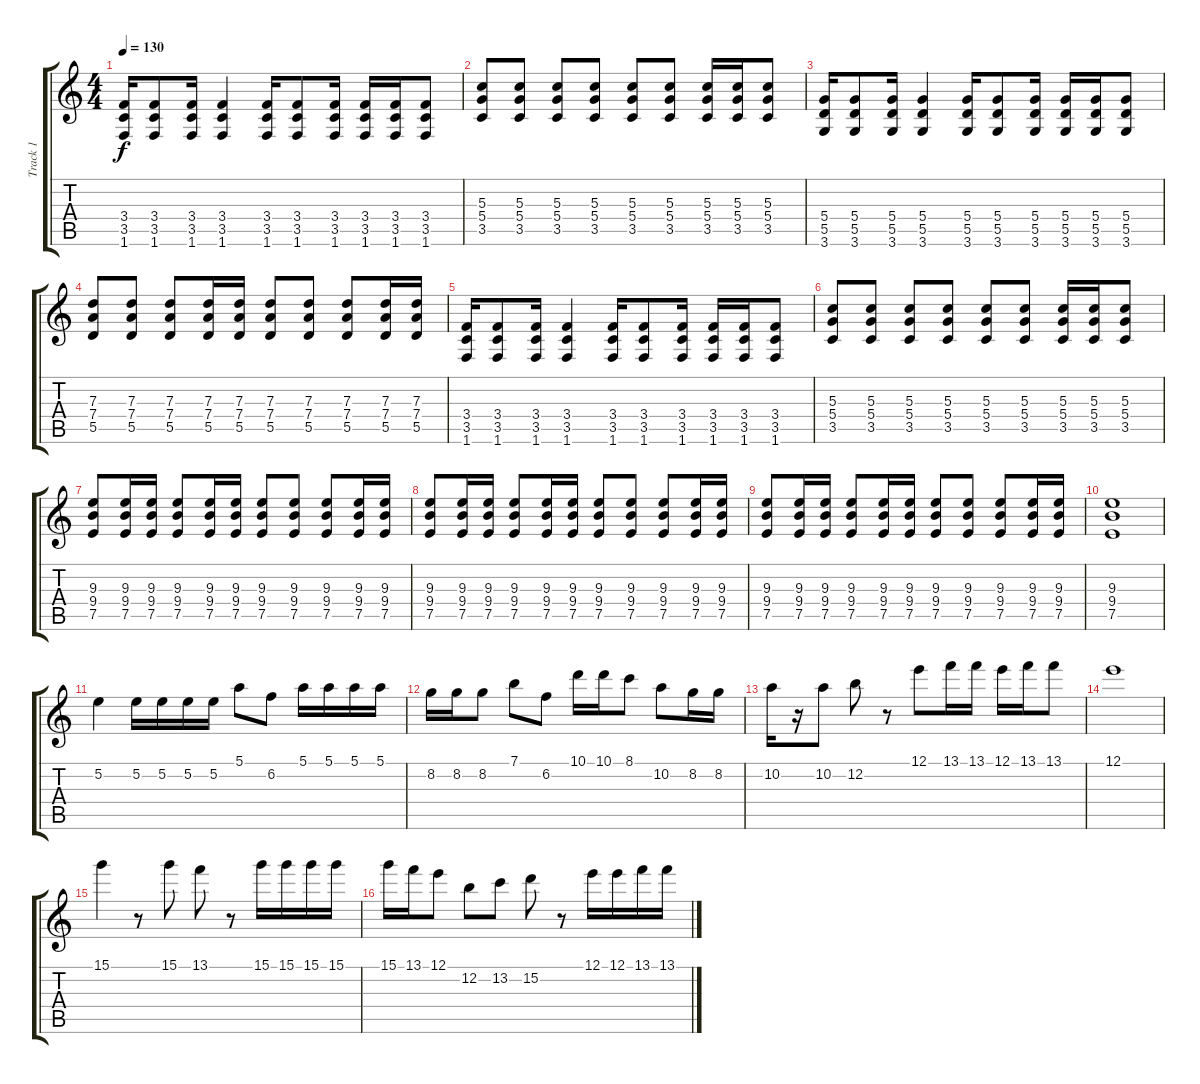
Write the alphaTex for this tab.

\track ("Track 1" "Track 1") {instrument distortionguitar}
\staff {score tabs}
\tuning (E4 B3 G3 D3 A2 E2) {hide}
\ts (4 4)
\tempo 130
\clef g2
\ks c
(3.4 3.5 1.6).16{dy f} (3.4 3.5 1.6).8 (3.4 3.5 1.6).16 (3.4 3.5 1.6).4 (3.4 3.5 1.6).16 (3.4 3.5 1.6).8 (3.4 3.5 1.6).16 (3.4 3.5 1.6).16 (3.4 3.5 1.6).16 (3.4 3.5 1.6).8 |
(5.3 5.4 3.5).8 (5.3 5.4 3.5).8 (5.3 5.4 3.5).8 (5.3 5.4 3.5).8 (5.3 5.4 3.5).8 (5.3 5.4 3.5).8 (5.3 5.4 3.5).16 (5.3 5.4 3.5).16 (5.3 5.4 3.5).8 |
(5.4 5.5 3.6).16 (5.4 5.5 3.6).8 (5.4 5.5 3.6).16 (5.4 5.5 3.6).4 (5.4 5.5 3.6).16 (5.4 5.5 3.6).8 (5.4 5.5 3.6).16 (5.4 5.5 3.6).16 (5.4 5.5 3.6).16 (5.4 5.5 3.6).8 |
(7.3 7.4 5.5).8 (7.3 7.4 5.5).8 (7.3 7.4 5.5).8 (7.3 7.4 5.5).16 (7.3 7.4 5.5).16 (7.3 7.4 5.5).8 (7.3 7.4 5.5).8 (7.3 7.4 5.5).8 (7.3 7.4 5.5).16 (7.3 7.4 5.5).16 |
(3.4 3.5 1.6).16 (3.4 3.5 1.6).8 (3.4 3.5 1.6).16 (3.4 3.5 1.6).4 (3.4 3.5 1.6).16 (3.4 3.5 1.6).8 (3.4 3.5 1.6).16 (3.4 3.5 1.6).16 (3.4 3.5 1.6).16 (3.4 3.5 1.6).8 |
(5.3 5.4 3.5).8 (5.3 5.4 3.5).8 (5.3 5.4 3.5).8 (5.3 5.4 3.5).8 (5.3 5.4 3.5).8 (5.3 5.4 3.5).8 (5.3 5.4 3.5).16 (5.3 5.4 3.5).16 (5.3 5.4 3.5).8 |
(9.3 9.4 7.5).8 (9.3 9.4 7.5).16 (9.3 9.4 7.5).16 (9.3 9.4 7.5).8 (9.3 9.4 7.5).16 (9.3 9.4 7.5).16 (9.3 9.4 7.5).8 (9.3 9.4 7.5).8 (9.3 9.4 7.5).8 (9.3 9.4 7.5).16 (9.3 9.4 7.5).16 |
(9.3 9.4 7.5).8 (9.3 9.4 7.5).16 (9.3 9.4 7.5).16 (9.3 9.4 7.5).8 (9.3 9.4 7.5).16 (9.3 9.4 7.5).16 (9.3 9.4 7.5).8 (9.3 9.4 7.5).8 (9.3 9.4 7.5).8 (9.3 9.4 7.5).16 (9.3 9.4 7.5).16 |
(9.3 9.4 7.5).8 (9.3 9.4 7.5).16 (9.3 9.4 7.5).16 (9.3 9.4 7.5).8 (9.3 9.4 7.5).16 (9.3 9.4 7.5).16 (9.3 9.4 7.5).8 (9.3 9.4 7.5).8 (9.3 9.4 7.5).8 (9.3 9.4 7.5).16 (9.3 9.4 7.5).16 |
(9.3 9.4 7.5).1 |
5.2.4 5.2.16 5.2.16 5.2.16 5.2.16 5.1.8 6.2.8 5.1.16 5.1.16 5.1.16 5.1.16 |
8.2.16 8.2.16 8.2.8 7.1.8 6.2.8 10.1.16 10.1.16 8.1.8 10.2.8 8.2.16 8.2.16 |
10.2.16 r.16 10.2.8 12.2.8 r.8 12.1.8 13.1.16 13.1.16 12.1.16 13.1.16 13.1.8 |
12.1.1 |
15.1.4 r.8 15.1.8 13.1.8 r.8 15.1.16 15.1.16 15.1.16 15.1.16 |
15.1.16 13.1.16 12.1.8 12.2.8 13.2.8 15.2.8 r.8 12.1.16 12.1.16 13.1.16 13.1.16
